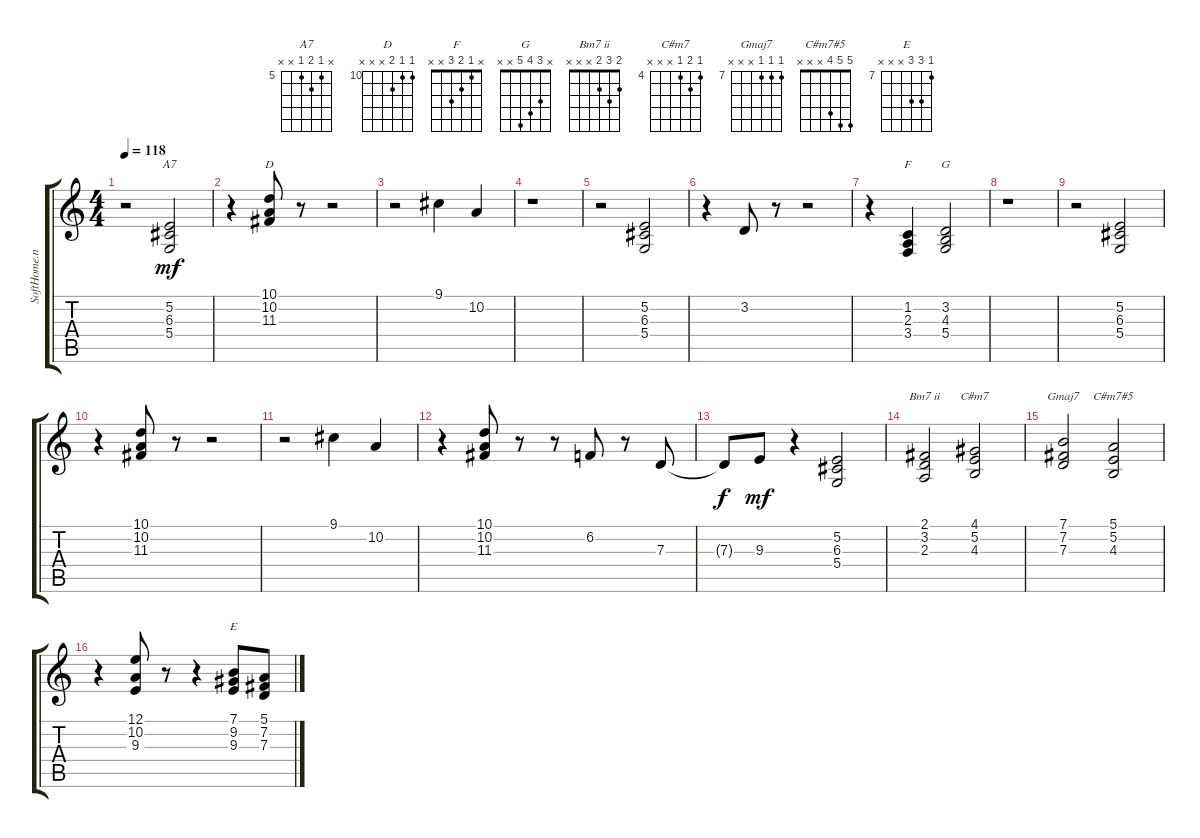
\track ("" "SoftHome.n") {instrument brightacousticpiano}
\staff {score tabs}
\tuning (E4 B3 G3 D3 A2 E2) {hide}
\chord ("A7" x 5 6 5 x x) {firstfret 5}
\chord ("D" 10 10 11 x x x) {firstfret 10}
\chord ("F" x 1 2 3 x x)
\chord ("G" x 3 4 5 x x)
\chord ("Bm7 ii" 2 3 2 x x x)
\chord ("C#m7" 4 5 4 x x x) {firstfret 4}
\chord ("Gmaj7" 7 7 7 x x x) {firstfret 7}
\chord ("C#m7#5" 5 5 4 x x x)
\chord ("E" 7 9 9 x x x) {firstfret 7}
\ts (4 4)
\tempo 118
\clef g2
\ks c
r.2{dy mf} (5.2 6.3 5.4).2{ch "A7"} |
r.4 (10.1 10.2 11.3).8{ch "D"} r.8 r.2 |
r.2 9.1.4 10.2.4 |
r.1 |
r.2 (5.2 6.3 5.4).2 |
r.4 3.2.8 r.8 r.2 |
r.4 (1.2 2.3 3.4).4{ch "F"} (3.2 4.3 5.4).2{ch "G"} |
r.1 |
r.2 (5.2 6.3 5.4).2 |
r.4 (10.1 10.2 11.3).8 r.8 r.2 |
r.2 9.1.4 10.2.4 |
r.4 (10.1 10.2 11.3).8 r.8 r.8 6.2.8 r.8 7.3.8 |
7.3{t}.8{dy f} 9.3.8{dy mf} r.4 (5.2 6.3 5.4).2 |
(2.1 3.2 2.3).2{ch "Bm7 ii"} (4.1 5.2 4.3).2{ch "C#m7"} |
(7.1 7.2 7.3).2{ch "Gmaj7"} (5.1 5.2 4.3).2{ch "C#m7#5"} |
r.4 (12.1 10.2 9.3).8 r.8 r.4 (7.1 9.2 9.3).8{ch "E"} (5.1 7.2 7.3).8
